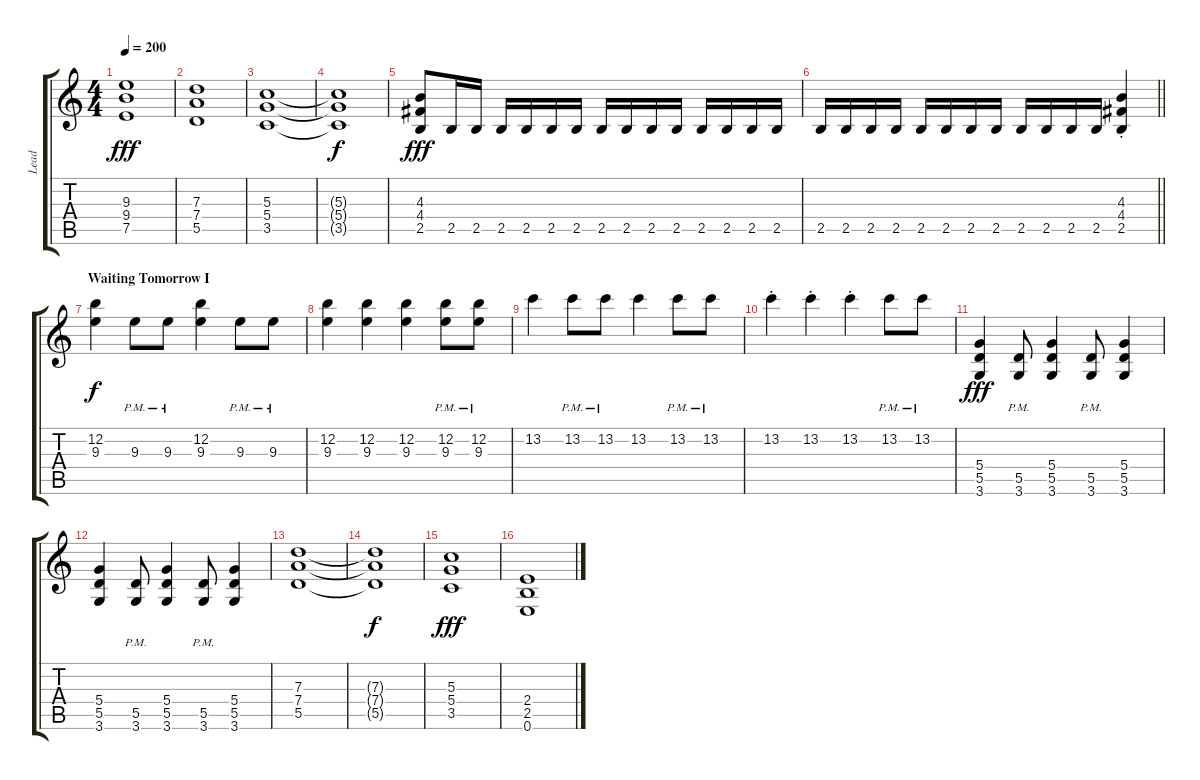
\track ("Lead" "Lead") {instrument overdrivenguitar}
\staff {score tabs}
\tuning (E4 B3 G3 D3 A2 E2) {hide}
\ts (4 4)
\tempo 200
\clef g2
\ks c
(9.3 9.4 7.5).1{dy fff} |
(7.3 7.4 5.5).1 |
(5.3 5.4 3.5).1 |
(5.3{t} 5.4{t} 3.5{t}).1{dy f} |
(4.3 4.4 2.5).8{dy fff} 2.5.16 2.5.16 2.5.16 2.5.16 2.5.16 2.5.16 2.5.16 2.5.16 2.5.16 2.5.16 2.5.16 2.5.16 2.5.16 2.5.16 |
\barLineRight lightlight
2.5.16 2.5.16 2.5.16 2.5.16 2.5.16 2.5.16 2.5.16 2.5.16 2.5.16 2.5.16 2.5.16 2.5.16 (4.3{st} 4.4 2.5).4 |
\section ("" "Waiting Tomorrow I")
(12.2 9.3).4{dy f} 9.3{pm}.8 9.3{pm}.8 (12.2 9.3).4 9.3{pm}.8 9.3{pm}.8 |
(12.2 9.3).4 (12.2 9.3).4 (12.2 9.3).4 (12.2{pm} 9.3{pm}).8 (12.2{pm} 9.3{pm}).8 |
13.2.4 13.2{pm}.8 13.2{pm}.8 13.2.4 13.2{pm}.8 13.2{pm}.8 |
13.2{st}.4 13.2{st}.4 13.2{st}.4 13.2{pm}.8 13.2{pm}.8 |
(5.4 5.5 3.6).4{dy fff} (5.5{pm} 3.6{pm}).8 (5.4 5.5 3.6).4 (5.5{pm} 3.6{pm}).8 (5.4 5.5 3.6).4 |
(5.4 5.5 3.6).4 (5.5{pm} 3.6{pm}).8 (5.4 5.5 3.6).4 (5.5{pm} 3.6{pm}).8 (5.4 5.5 3.6).4 |
(7.3 7.4 5.5).1 |
(7.3{t} 7.4{t} 5.5{t}).1{dy f} |
(5.3 5.4 3.5).1{dy fff} |
(2.4 2.5 0.6).1
